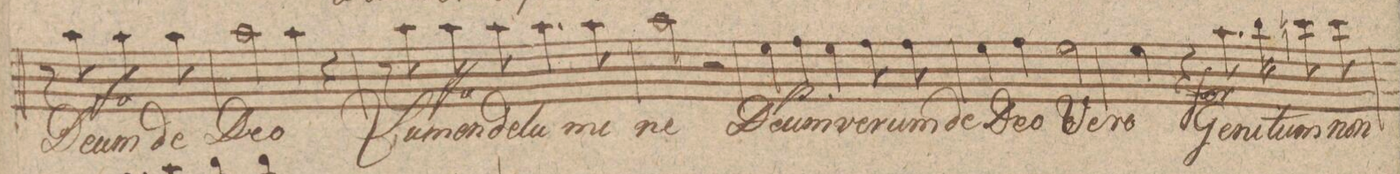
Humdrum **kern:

**kern	**text	**dynam
*I"Alto	*	*
*clefC3	*	*
*k[f#c#g#d#]	*	*
*met(c)	*	*
*M4/4	*	*
8r	.	.
8b\	De-	.
8b\	-um	f
8b\	de	.
=6	=6	=6
2b\	-De-	.
4b\	-o	.
4r	.	.
=7	=7	=7
8r	.	.
8b\	lu-	.
8b\	-men	f
8b\	de	.
4.b\	lu-	.
8b\	-mi-	.
=8	=8	=8
2b\	-ne	.
2r	.	.
=9	=9	=9
4f#\	De-	.
4g#\	-um	p
4f#\	ve-	.
8g#\	-rum	.
8g#\	de	.
=10	=10	=10
4f#\	De-	.
4g#\	-o	.
2f#\	Ve-	.
=11	=11	=11
4f#\	-ro	.
4r	.	.
8.b\	-Ge-	f
16cc#\	-ni-	.
8ddn\	-tum	.
8dd\	non	.
=12	=12	=12
*-	*-	*-
